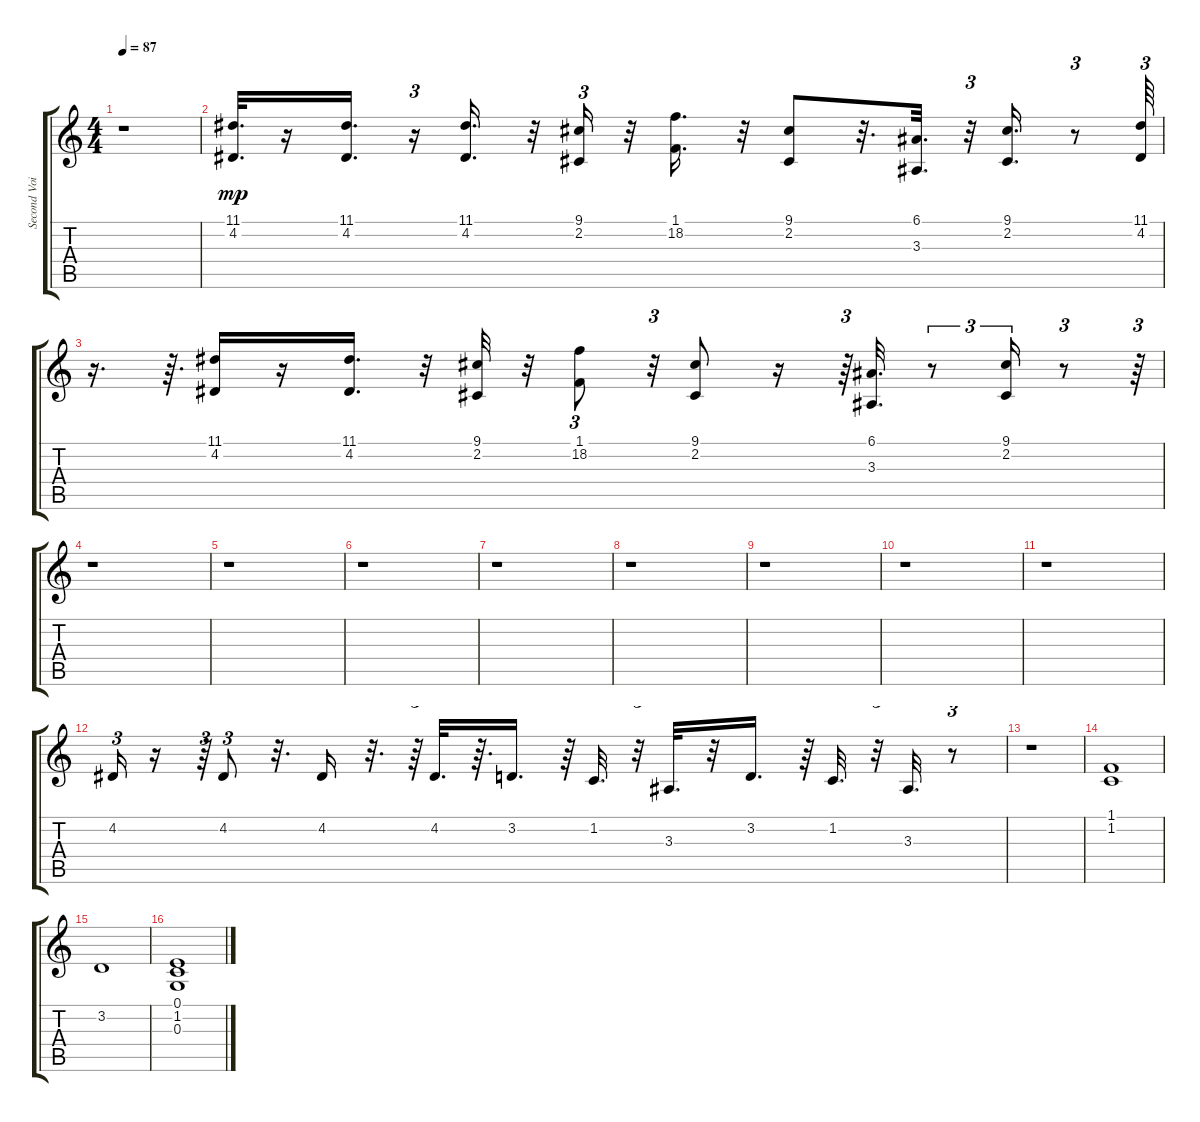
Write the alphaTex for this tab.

\track ("Second Voice" "Second Voi") {instrument choiraahs}
\staff {score tabs}
\tuning (E4 B3 G3 D3 A2 E2) {hide}
\ts (4 4)
\tempo 87
\clef g2
\ks c
r.1{dy mp} |
(11.1 4.2).32{d} r.16 (11.1 4.2).16{d} r.16{tu (3 2)} (11.1 4.2).16{d} r.32 (9.1 2.2).16{tu (3 2)} r.32 (1.1 18.2).16{d} r.32 (9.1 2.2).8 r.32{d} (6.1 3.3).32{d} r.32{tu (3 2)} (9.1 2.2).16{d} r.8{tu (3 2)} (11.1 4.2).64{tu (3 2)} |
r.16{d} r.64{d} (11.1 4.2).16 r.16 (11.1 4.2).16{d} r.32 (9.1 2.2).32 r.32 (1.1 18.2).8{tu (3 2)} r.32{tu (3 2)} (9.1 2.2).8 r.16 r.64{tu (3 2)} (6.1 3.3).32{d} r.8{tu (3 2)} (9.1 2.2).16{tu (3 2)} r.8{tu (3 2)} r.64{tu (3 2)} |
r.1 |
r.1 |
r.1 |
r.1 |
r.1 |
r.1 |
r.1 |
r.1 |
4.2.16{tu (3 2)} r.16 r.64{tu (3 2)} 4.2.8{tu (3 2)} r.32{d} 4.2.16 r.32{d} r.64{tu (3 2)} 4.2.32{d} r.64{d} 3.2.16{d} r.64 1.2.32{d} r.32{tu (3 2)} 3.3.32{d} r.32 3.2.16{d} r.64 1.2.32{d} r.32{tu (3 2)} 3.3.32{d} r.8{tu (3 2)} |
r.1 |
(1.1 1.2).1 |
3.2.1 |
(0.1 1.2 0.3).1
